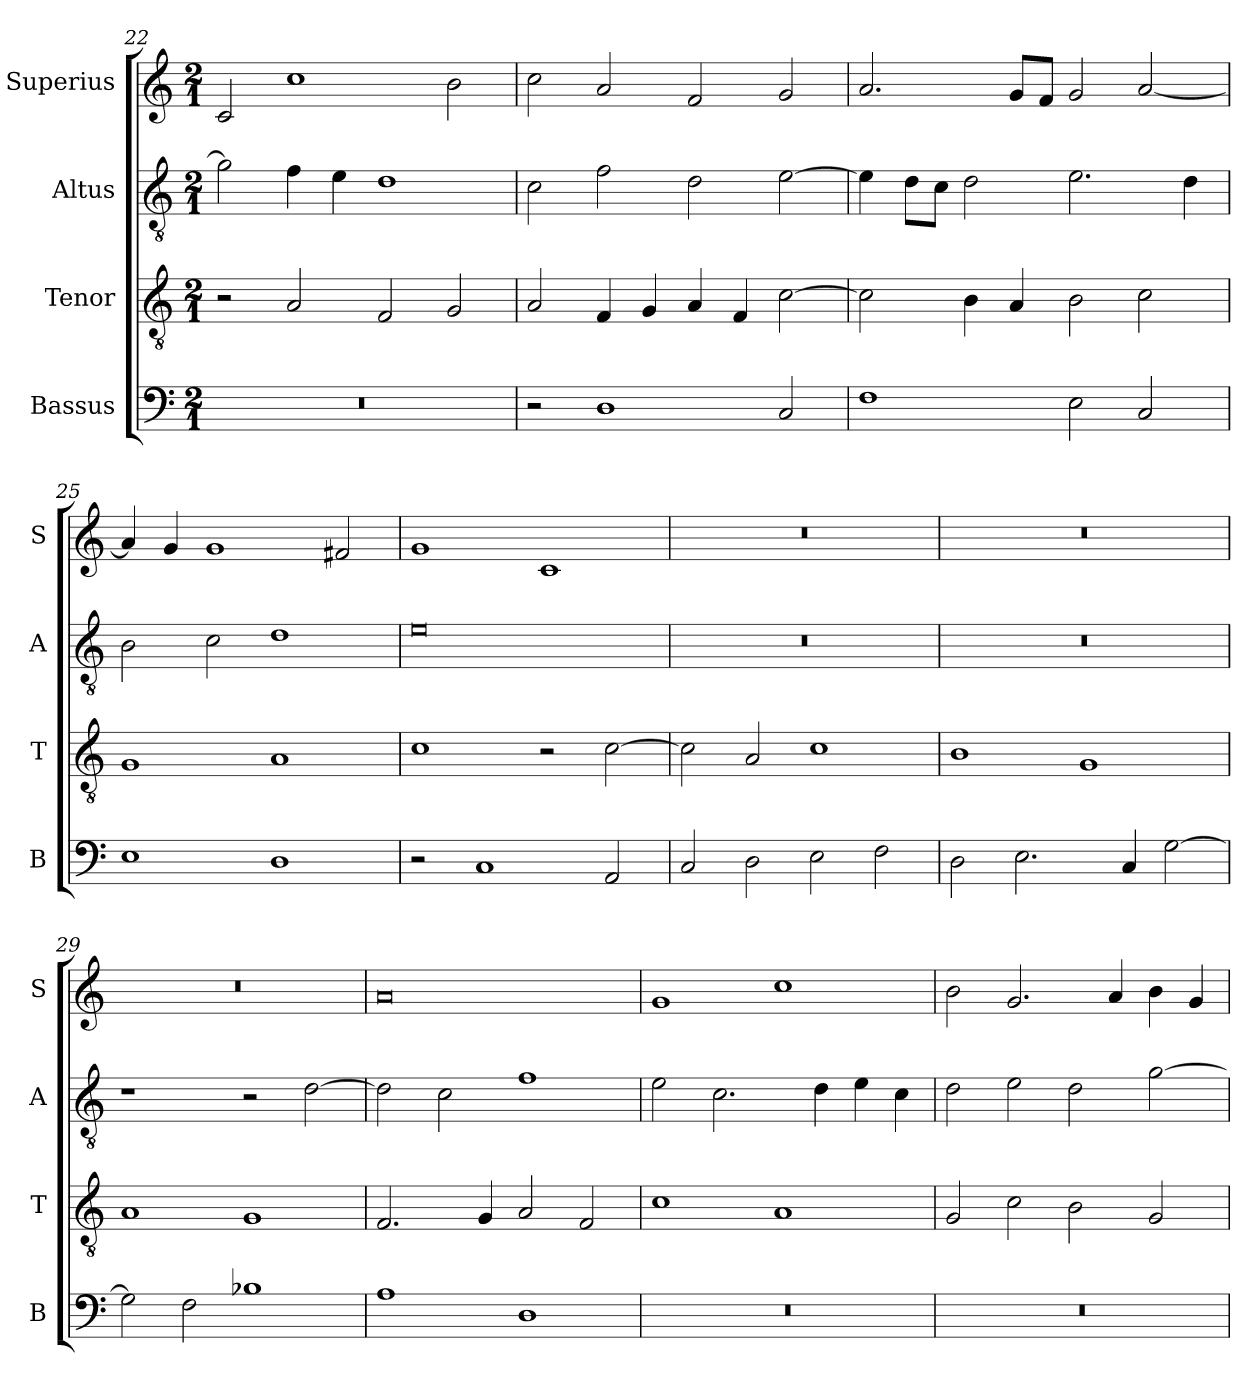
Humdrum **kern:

**kern	**kern	**kern	**kern
*part4	*part3	*part2	*part1
*staff4	*staff3	*staff2	*staff1
*I"Bassus	*I"Tenor	*I"Altus	*I"Superius
*I'B	*I'T	*I'A	*I'S
*clefF4	*clefGv2	*clefGv2	*clefG2
*k[]	*k[]	*k[]	*k[]
*C:	*C:	*C:	*C:
*M2/1	*M2/1	*M2/1	*M2/1
=22	=22	=22	=22
0r	2r	2g]	2c
.	2A	4f	1cc
.	.	4e	.
.	2F	1d	.
.	2G	.	2b
=23	=23	=23	=23
2r	2A	2c	2cc
1D	4F	2f	2a
.	4G	.	.
.	4A	2d	2f
.	4F	.	.
2C	[2c	[2e	2g
=24	=24	=24	=24
1F	2c]	4e]	2.a
.	.	8dL	.
.	.	8cJ	.
.	4B	2d	.
.	4A	.	8gL
.	.	.	8fJ
2E	2B	2.e	2g
2C	2c	.	[2a
.	.	4d	.
=25	=25	=25	=25
1E	1G	2B	4a]
.	.	.	4g
.	.	2c	1g
1D	1A	1d	.
.	.	.	2f#X
=26	=26	=26	=26
2r	1c	0e	1g
1C	.	.	.
.	2r	.	1c
2AA	[2c	.	.
=27	=27	=27	=27
2C	2c]	0r	0r
2D	2A	.	.
2E	1c	.	.
2F	.	.	.
=28	=28	=28	=28
2D	1B	0r	0r
2.E	.	.	.
.	1G	.	.
4C	.	.	.
[2G	.	.	.
=29	=29	=29	=29
2G]	1A	1r	0r
2F	.	.	.
1B-X	1G	2r	.
.	.	[2d	.
=30	=30	=30	=30
1A	2.F	2d]	0a
.	.	2c	.
.	4G	.	.
1D	2A	1f	.
.	2F	.	.
=31	=31	=31	=31
0r	1c	2e	1g
.	.	2.c	.
.	1A	.	1cc
.	.	4d	.
.	.	4e	.
.	.	4c	.
=32	=32	=32	=32
0r	2G	2d	2b
.	2c	2e	2.g
.	2B	2d	.
.	.	.	4a
.	2G	[2g	4b
.	.	.	4g
=	=	=	=
*-	*-	*-	*-
